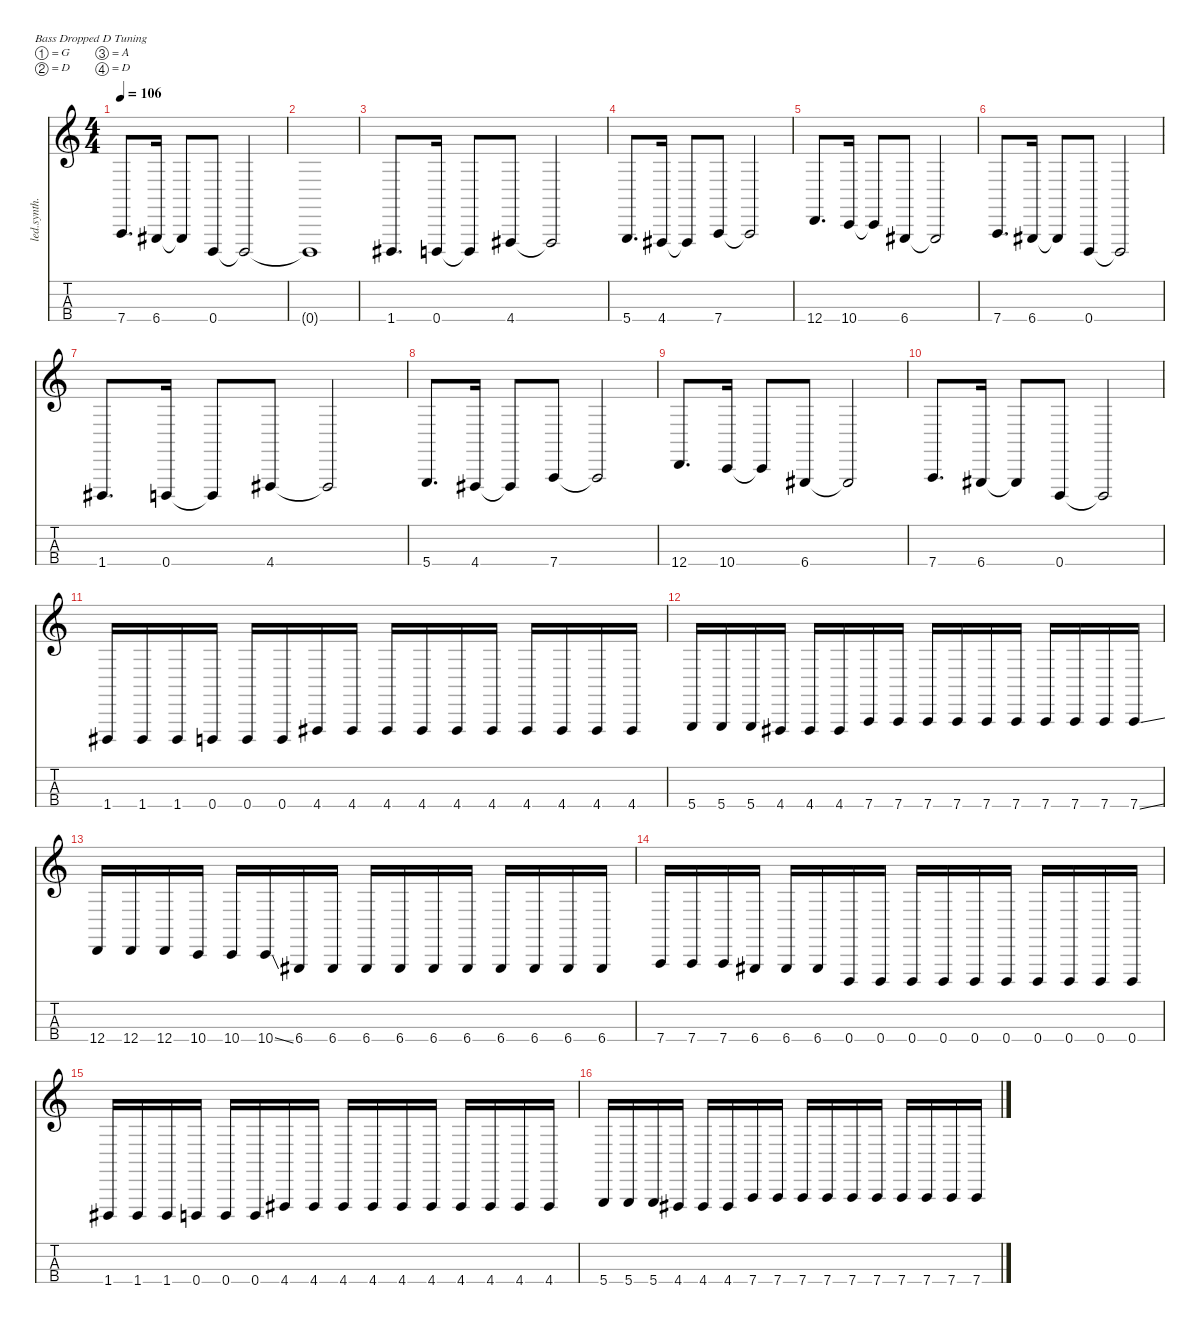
\defaultSystemsLayout 4
\hideDynamics
\bracketExtendMode nobrackets
\otherSystemsTrackNameOrientation horizontal
\track ("Track 6" "led.synth.") {instrument lead8bassandlead}
\staff {score tabs}
\tuning (G2 D2 A1 D1)
\ts (4 4)
\tempo 106
\clef g2
\ks c
7.4.8{d dy f beam Up} 6.4{acc #}.16{beam Up} 6.4{t acc #}.8{beam Up} 0.4.8{beam Up} 0.4{t}.2{beam Up} |
0.4{t}.1{beam Up} |
1.4{acc #}.8{d beam Up} 0.4.16{beam Up} 0.4{t}.8{beam Up} 4.4{acc #}.8{beam Up} 4.4{t acc #}.2{beam Up} |
5.4.8{d beam Up} 4.4{acc #}.16{beam Up} 4.4{t acc #}.8{beam Up} 7.4.8{beam Up} 7.4{t}.2{beam Up} |
12.4.8{d beam Up} 10.4.16{beam Up} 10.4{t}.8{beam Up} 6.4{acc #}.8{beam Up} 6.4{t acc #}.2{beam Up} |
7.4.8{d beam Up} 6.4{acc #}.16{beam Up} 6.4{t acc #}.8{beam Up} 0.4.8{beam Up} 0.4{t}.2{beam Up} |
1.4{acc #}.8{d beam Up} 0.4.16{beam Up} 0.4{t}.8{beam Up} 4.4{acc #}.8{beam Up} 4.4{t acc #}.2{beam Up} |
5.4.8{d beam Up} 4.4{acc #}.16{beam Up} 4.4{t acc #}.8{beam Up} 7.4.8{beam Up} 7.4{t}.2{beam Up} |
12.4.8{d beam Up} 10.4.16{beam Up} 10.4{t}.8{beam Up} 6.4{acc #}.8{beam Up} 6.4{t acc #}.2{beam Up} |
7.4.8{d beam Up} 6.4{acc #}.16{beam Up} 6.4{t acc #}.8{beam Up} 0.4.8{beam Up} 0.4{t}.2{beam Up} |
1.4{acc #}.16{beam Up} 1.4{acc #}.16{beam Up} 1.4{acc #}.16{beam Up} 0.4.16{beam Up} 0.4.16{beam Up} 0.4.16{beam Up} 4.4{acc #}.16{beam Up} 4.4{acc #}.16{beam Up} 4.4{acc #}.16{beam Up} 4.4{acc #}.16{beam Up} 4.4{acc #}.16{beam Up} 4.4{acc #}.16{beam Up} 4.4{acc #}.16{beam Up} 4.4{acc #}.16{beam Up} 4.4{acc #}.16{beam Up} 4.4{acc #}.16{beam Up} |
5.4.16{beam Up} 5.4.16{beam Up} 5.4.16{beam Up} 4.4{acc #}.16{beam Up} 4.4{acc #}.16{beam Up} 4.4{acc #}.16{beam Up} 7.4.16{beam Up} 7.4.16{beam Up} 7.4.16{beam Up} 7.4.16{beam Up} 7.4.16{beam Up} 7.4.16{beam Up} 7.4.16{beam Up} 7.4.16{beam Up} 7.4.16{beam Up} 7.4{ss}.16{beam Up} |
12.4.16{beam Up} 12.4.16{beam Up} 12.4.16{beam Up} 10.4.16{beam Up} 10.4.16{beam Up} 10.4{ss}.16{beam Up} 6.4{acc #}.16{beam Up} 6.4{acc #}.16{beam Up} 6.4{acc #}.16{beam Up} 6.4{acc #}.16{beam Up} 6.4{acc #}.16{beam Up} 6.4{acc #}.16{beam Up} 6.4{acc #}.16{beam Up} 6.4{acc #}.16{beam Up} 6.4{acc #}.16{beam Up} 6.4{acc #}.16{beam Up} |
7.4.16{beam Up} 7.4.16{beam Up} 7.4.16{beam Up} 6.4{acc #}.16{beam Up} 6.4{acc #}.16{beam Up} 6.4{acc #}.16{beam Up} 0.4.16{beam Up} 0.4.16{beam Up} 0.4.16{beam Up} 0.4.16{beam Up} 0.4.16{beam Up} 0.4.16{beam Up} 0.4.16{beam Up} 0.4.16{beam Up} 0.4.16{beam Up} 0.4.16{beam Up} |
1.4{acc #}.16{beam Up} 1.4{acc #}.16{beam Up} 1.4{acc #}.16{beam Up} 0.4.16{beam Up} 0.4.16{beam Up} 0.4.16{beam Up} 4.4{acc #}.16{beam Up} 4.4{acc #}.16{beam Up} 4.4{acc #}.16{beam Up} 4.4{acc #}.16{beam Up} 4.4{acc #}.16{beam Up} 4.4{acc #}.16{beam Up} 4.4{acc #}.16{beam Up} 4.4{acc #}.16{beam Up} 4.4{acc #}.16{beam Up} 4.4{acc #}.16{beam Up} |
5.4.16{beam Up} 5.4.16{beam Up} 5.4.16{beam Up} 4.4{acc #}.16{beam Up} 4.4{acc #}.16{beam Up} 4.4{acc #}.16{beam Up} 7.4.16{beam Up} 7.4.16{beam Up} 7.4.16{beam Up} 7.4.16{beam Up} 7.4.16{beam Up} 7.4.16{beam Up} 7.4.16{beam Up} 7.4.16{beam Up} 7.4.16{beam Up} 7.4{ss}.16{beam Up}
